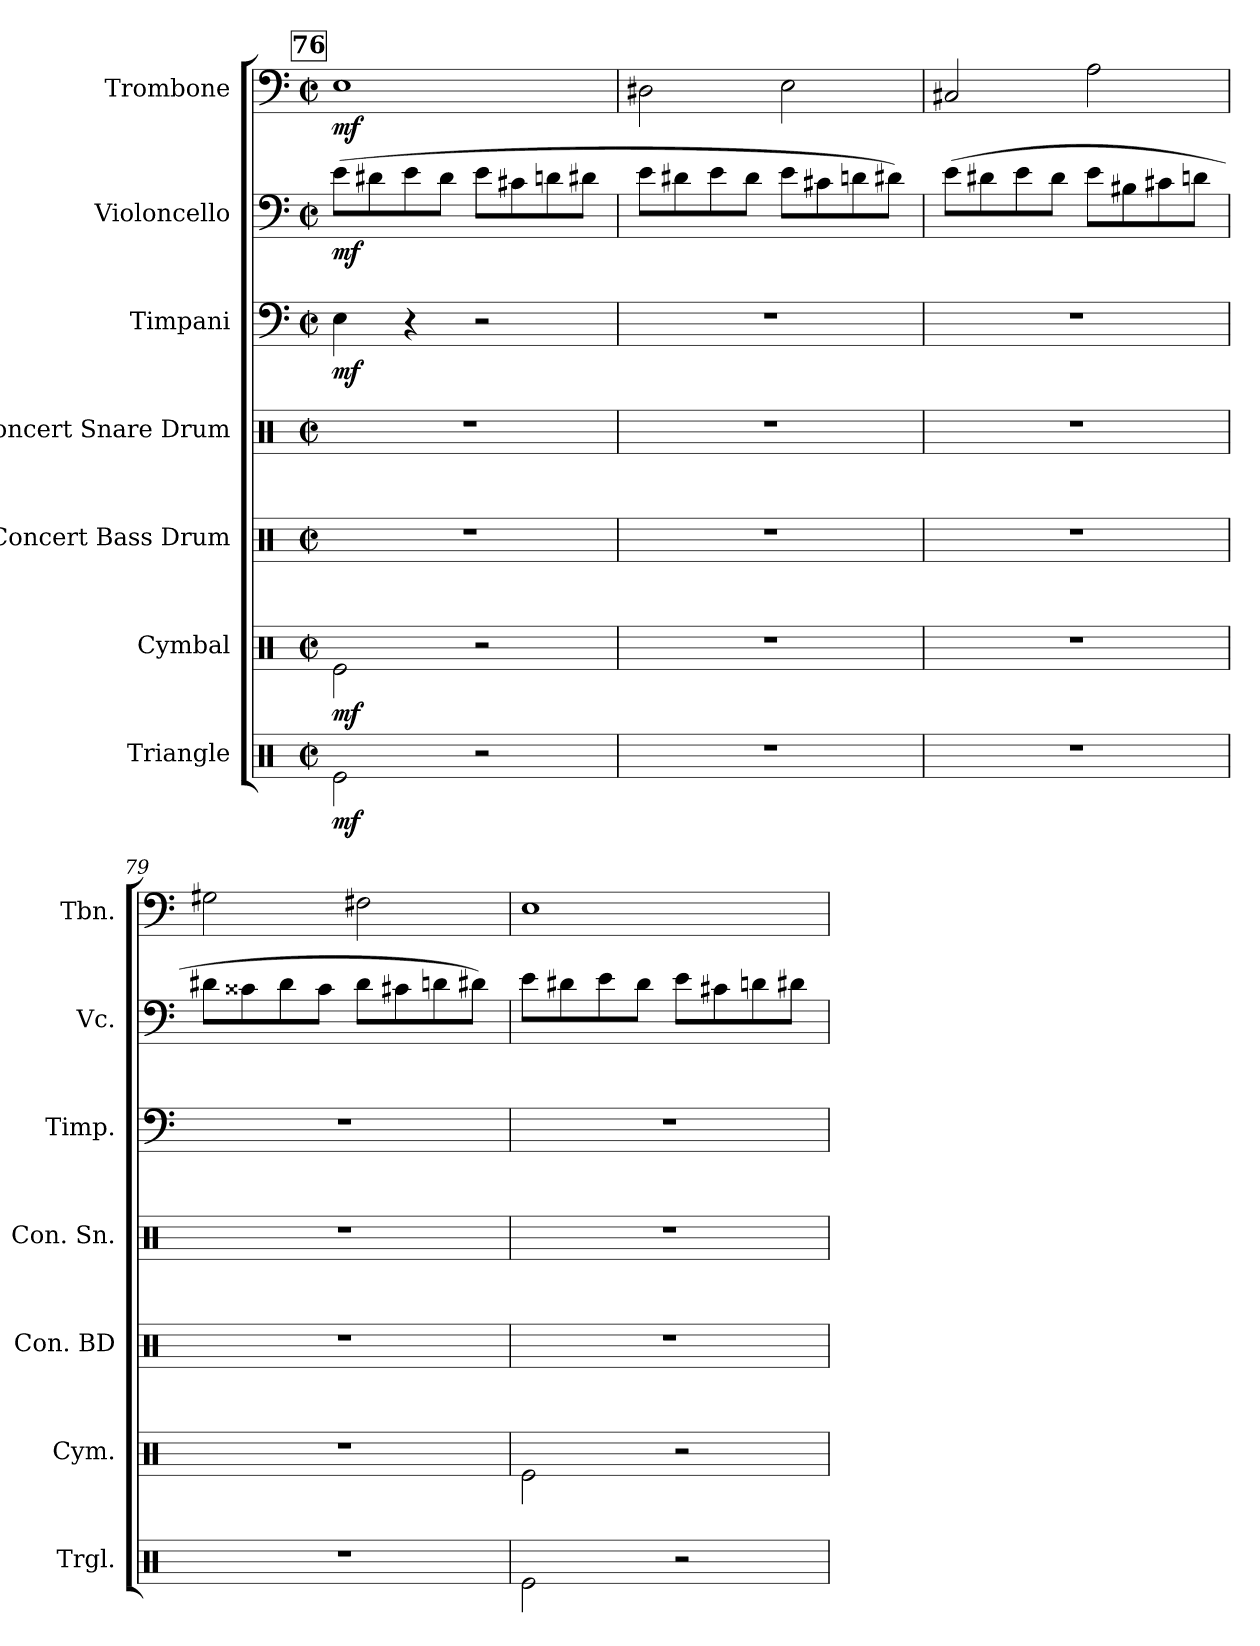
**kern	**dynam	**kern	**dynam	**kern	**kern	**kern	**dynam	**kern	**dynam	**kern	**dynam
*part7	*part7	*part6	*part6	*part5	*part4	*part3	*part3	*part2	*part2	*part1	*part1
*staff7	*staff7	*staff6	*staff6	*staff5	*staff4	*staff3	*staff3	*staff2	*staff2	*staff1	*staff1
*I"Triangle	*	*I"Cymbal	*	*I"Concert Bass Drum	*I"Concert Snare Drum	*I"Timpani	*	*I"Violoncello	*	*I"Trombone	*
*I'Trgl.	*	*I'Cym.	*	*I'Con. BD	*I'Con. Sn.	*I'Timp.	*	*I'Vc.	*	*I'Tbn.	*
*clefX	*	*clefX	*	*clefX	*clefX	*clefF4	*	*clefF4	*	*clefF4	*
*k[]	*	*k[]	*	*k[]	*k[]	*k[]	*	*k[]	*	*k[]	*
*M2/2	*	*M2/2	*	*M2/2	*M2/2	*M2/2	*	*M2/2	*	*M2/2	*
*met(c|)	*	*met(c|)	*	*met(c|)	*met(c|)	*met(c|)	*	*met(c|)	*	*met(c|)	*
!!LO:REH:place=s1:a:B:fs=14:t=76
=76	=76	=76	=76	=76	=76	=76	=76	=76	=76	=76	=76
!	!LO:DY:b	!	!LO:DY:b	!	!	!	!LO:DY:b	!	!LO:DY:b	!	!LO:DY:b
2Re\	mf	2Re\	mf	1r	1r	4E\	mf	(8e\L	mf	1E	mf
.	.	.	.	.	.	.	.	8d#X\	.	.	.
.	.	.	.	.	.	4r	.	8e\	.	.	.
.	.	.	.	.	.	.	.	8d#\J	.	.	.
2r	.	2r	.	.	.	2r	.	8e\L	.	.	.
.	.	.	.	.	.	.	.	8c#X\	.	.	.
.	.	.	.	.	.	.	.	8dn\	.	.	.
.	.	.	.	.	.	.	.	8d#X\J	.	.	.
=77	=77	=77	=77	=77	=77	=77	=77	=77	=77	=77	=77
1r	.	1r	.	1r	1r	1r	.	8e\L	.	2D#X\	.
.	.	.	.	.	.	.	.	8d#X\	.	.	.
.	.	.	.	.	.	.	.	8e\	.	.	.
.	.	.	.	.	.	.	.	8d#\J	.	.	.
.	.	.	.	.	.	.	.	8e\L	.	2E\	.
.	.	.	.	.	.	.	.	8c#X\	.	.	.
.	.	.	.	.	.	.	.	8dn\	.	.	.
.	.	.	.	.	.	.	.	8d#X\J)	.	.	.
!!LO:PB:g=z
=78	=78	=78	=78	=78	=78	=78	=78	=78	=78	=78	=78
1r	.	1r	.	1r	1r	1r	.	(8e\L	.	2C#X/	.
.	.	.	.	.	.	.	.	8d#X\	.	.	.
.	.	.	.	.	.	.	.	8e\	.	.	.
.	.	.	.	.	.	.	.	8d#\J	.	.	.
.	.	.	.	.	.	.	.	8e\L	.	2A\	.
.	.	.	.	.	.	.	.	8B#X\	.	.	.
.	.	.	.	.	.	.	.	8c#X\	.	.	.
.	.	.	.	.	.	.	.	8dn\J	.	.	.
=79	=79	=79	=79	=79	=79	=79	=79	=79	=79	=79	=79
1r	.	1r	.	1r	1r	1r	.	8d#X\L	.	2G#X\	.
.	.	.	.	.	.	.	.	8c##X\	.	.	.
.	.	.	.	.	.	.	.	8d#\	.	.	.
.	.	.	.	.	.	.	.	8c##\J	.	.	.
.	.	.	.	.	.	.	.	8d#\L	.	2F#X\	.
.	.	.	.	.	.	.	.	8c#X\	.	.	.
.	.	.	.	.	.	.	.	8dn\	.	.	.
.	.	.	.	.	.	.	.	8d#X\J)	.	.	.
=80	=80	=80	=80	=80	=80	=80	=80	=80	=80	=80	=80
2Re\	.	2Re\	.	1r	1r	1r	.	8e\L	.	1E	.
.	.	.	.	.	.	.	.	8d#X\	.	.	.
.	.	.	.	.	.	.	.	8e\	.	.	.
.	.	.	.	.	.	.	.	8d#\J	.	.	.
2r	.	2r	.	.	.	.	.	8e\L	.	.	.
.	.	.	.	.	.	.	.	8c#X\	.	.	.
.	.	.	.	.	.	.	.	8dn\	.	.	.
.	.	.	.	.	.	.	.	8d#X\J	.	.	.
=	=	=	=	=	=	=	=	=	=	=	=
*-	*-	*-	*-	*-	*-	*-	*-	*-	*-	*-	*-
